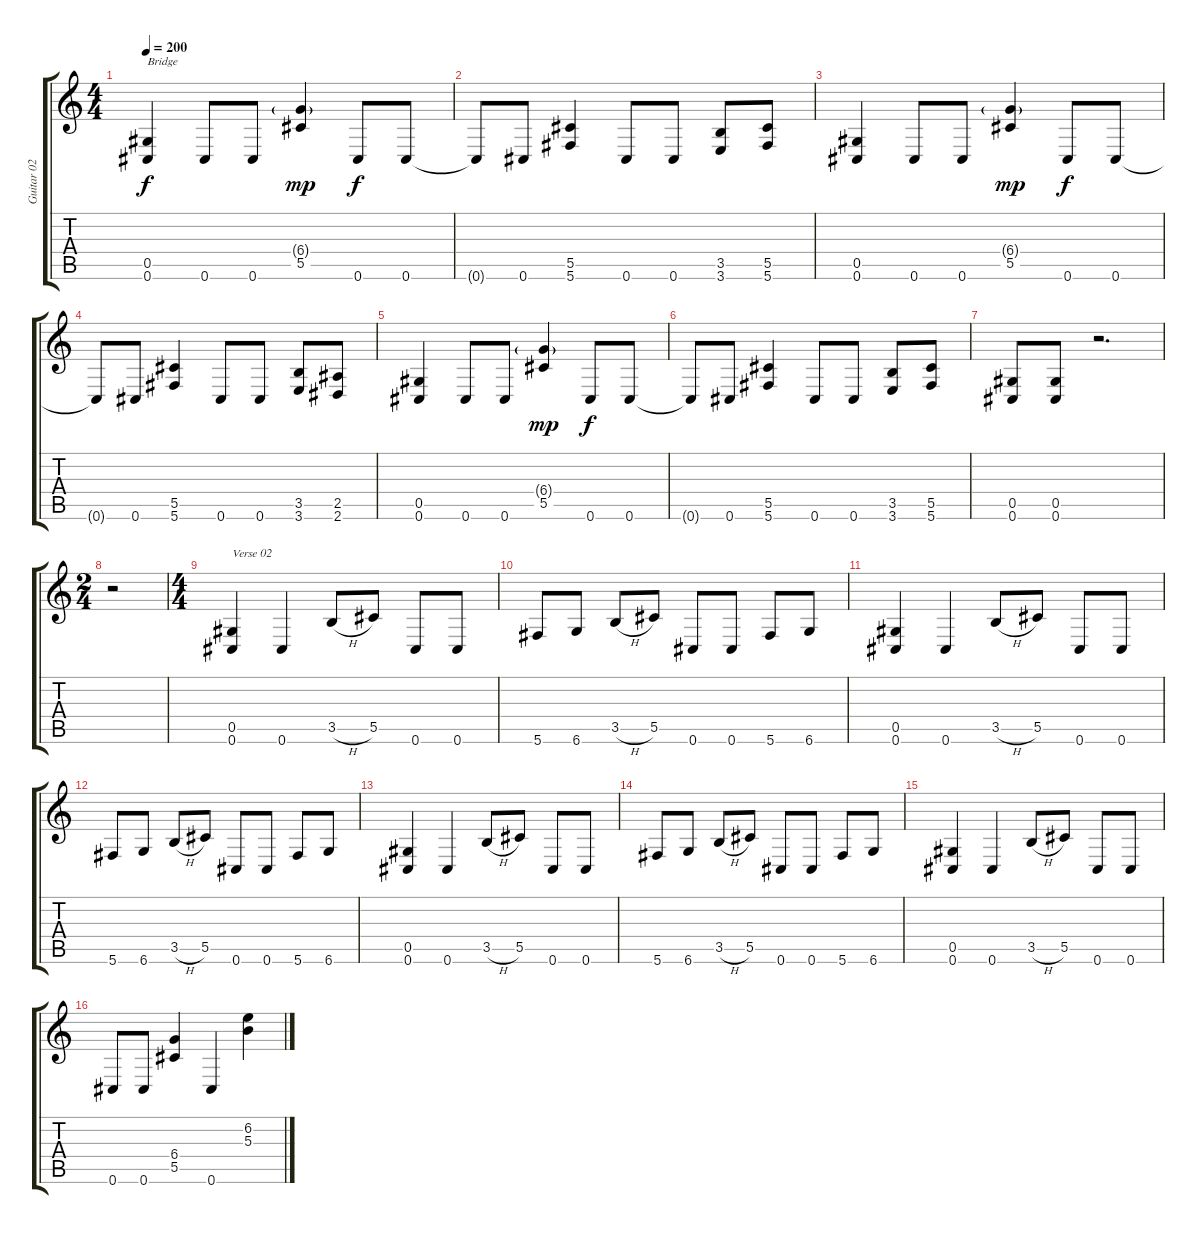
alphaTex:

\track ("Guitar 02" "Guitar 02") {instrument distortionguitar}
\staff {score tabs}
\tuning (Eb4 Bb3 Gb3 Db3 Ab2 Db2) {hide}
\ts (4 4)
\tempo 200
\clef g2
\ks c
(0.5 0.6).4{txt "Bridge" dy f} 0.6.8 0.6.8 (6.4{g} 5.5).4{dy mp} 0.6.8{dy f} 0.6.8 |
0.6{t}.8 0.6.8 (5.5 5.6).4 0.6.8 0.6.8 (3.5 3.6).8 (5.5 5.6).8 |
(0.5 0.6).4 0.6.8 0.6.8 (6.4{g} 5.5).4{dy mp} 0.6.8{dy f} 0.6.8 |
0.6{t}.8 0.6.8 (5.5 5.6).4 0.6.8 0.6.8 (3.5 3.6).8 (2.5 2.6).8 |
(0.5 0.6).4 0.6.8 0.6.8 (6.4{g} 5.5).4{dy mp} 0.6.8{dy f} 0.6.8 |
0.6{t}.8 0.6.8 (5.5 5.6).4 0.6.8 0.6.8 (3.5 3.6).8 (5.5 5.6).8 |
(0.5 0.6).8 (0.5 0.6).8 r.2{d} |
\ts (2 4)
r.2 |
\ts (4 4)
(0.5 0.6).4{txt "Verse 02"} 0.6.4 3.5{h}.8 5.5.8 0.6.8 0.6.8 |
5.6.8 6.6.8 3.5{h}.8 5.5.8 0.6.8 0.6.8 5.6.8 6.6.8 |
(0.5 0.6).4 0.6.4 3.5{h}.8 5.5.8 0.6.8 0.6.8 |
5.6.8 6.6.8 3.5{h}.8 5.5.8 0.6.8 0.6.8 5.6.8 6.6.8 |
(0.5 0.6).4 0.6.4 3.5{h}.8 5.5.8 0.6.8 0.6.8 |
5.6.8 6.6.8 3.5{h}.8 5.5.8 0.6.8 0.6.8 5.6.8 6.6.8 |
(0.5 0.6).4 0.6.4 3.5{h}.8 5.5.8 0.6.8 0.6.8 |
0.6.8 0.6.8 (6.4 5.5).4 0.6.4 (6.2 5.3).4
